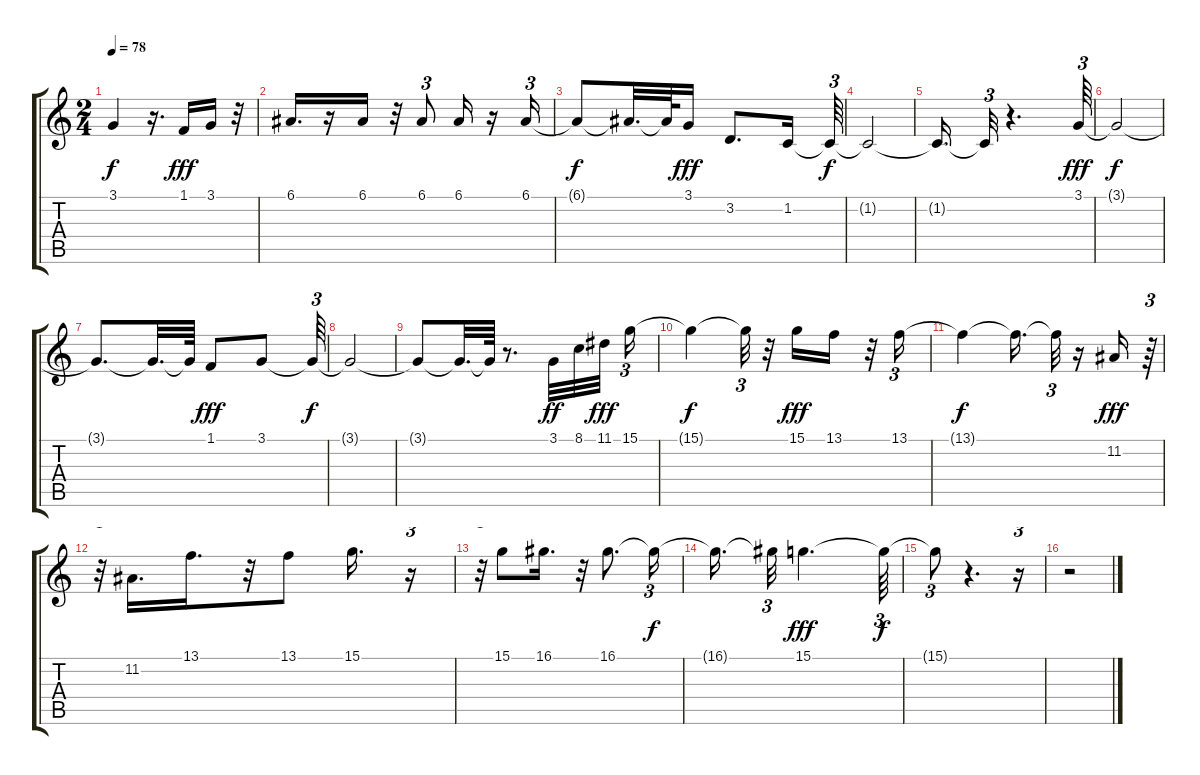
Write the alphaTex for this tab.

\track "" {instrument altosax}
\staff {score tabs}
\tuning (E4 B3 G3 D3 A2 E2) {hide}
\ts (2 4)
\tempo 78
\clef g2
\ks c
3.1{t}.4{dy f} r.16{d} 1.1.16{dy fff} 3.1.16 r.32 |
6.1.16{d} r.16 6.1.16 r.32 6.1.8{tu (3 2)} 6.1.16 r.16 6.1.16{tu (3 2)} |
6.1{t}.8{dy f} 6.1{t}.32{d} 6.1{t}.64 3.1.16{dy fff} 3.2.8{d} 1.2.16 1.2{t}.64{tu (3 2) dy f} |
1.2{t}.2 |
1.2{t}.16{d} 1.2{t}.32{tu (3 2)} r.4{d} 3.1.64{tu (3 2) dy fff} |
3.1{t}.2{dy f} |
3.1{t}.8{d} 3.1{t}.32{d} 3.1{t}.64 1.1.8{dy fff} 3.1.8 3.1{t}.64{tu (3 2) dy f} |
3.1{t}.2 |
3.1{t}.8 3.1{t}.32{d} 3.1{t}.64 r.8{d} 3.1.32{dy ff} 8.1.32 11.1.32{dy fff} 15.1.16{tu (3 2)} |
15.1{t}.4{dy f} 15.1{t}.32{tu (3 2)} r.32 15.1.16{dy fff} 13.1.16 r.32 13.1.16{tu (3 2)} |
13.1{t}.4{dy f} 13.1{t}.16{d} 13.1{t}.32{tu (3 2)} r.16 11.2.16{dy fff} r.64{tu (3 2)} |
r.32{tu (3 2)} 11.2.16{d} 13.1.16{d} r.32 13.1.8 15.1.16{d} r.16{tu (3 2)} |
r.32{tu (3 2)} 15.1.8 16.1.16{d} r.32 16.1.8{d} 16.1{t}.16{tu (3 2) dy f} |
16.1{t}.16{d} 16.1{t}.32{tu (3 2)} 15.1.4{d dy fff} 15.1{t}.64{tu (3 2) dy f} |
15.1{t}.8{tu (3 2)} r.4{d} r.16{tu (3 2)} |
r.2
